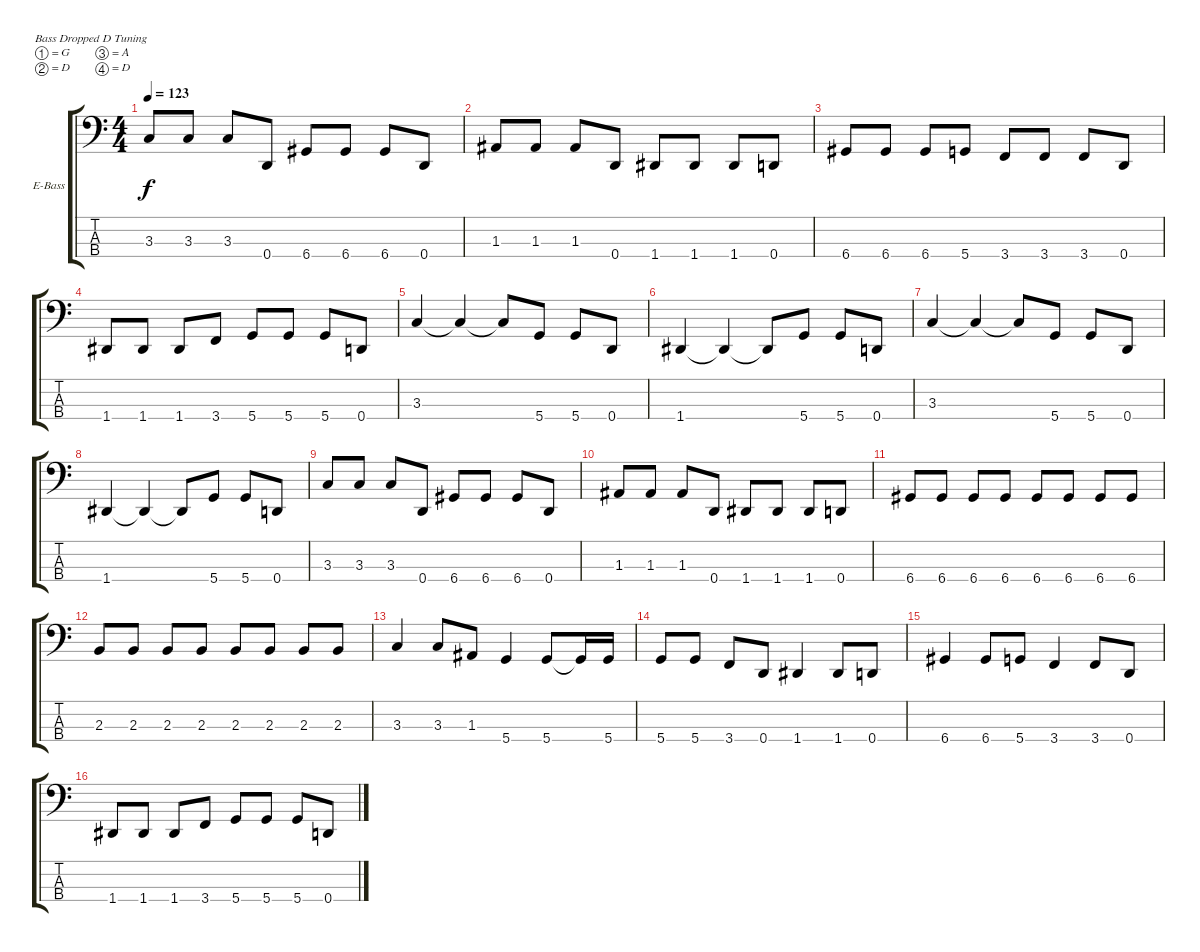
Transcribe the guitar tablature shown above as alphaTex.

\bracketExtendMode groupsimilarinstruments
\firstSystemTrackNameOrientation horizontal
\otherSystemsTrackNameOrientation horizontal
\track ("Bass" "E-Bass") {instrument electricbassfinger}
\staff {score tabs}
\tuning (G2 D2 A1 D1)
\ts (4 4)
\tempo 123
\clef f4
\ks c
3.3.8{dy f} 3.3.8 3.3.8 0.4.8 6.4.8 6.4.8 6.4.8 0.4.8 |
1.3.8 1.3.8 1.3.8 0.4.8 1.4.8 1.4.8 1.4.8 0.4.8 |
6.4.8 6.4.8 6.4.8 5.4.8 3.4.8 3.4.8 3.4.8 0.4.8 |
1.4.8 1.4.8 1.4.8 3.4.8 5.4.8 5.4.8 5.4.8 0.4.8 |
3.3.4 3.3{t}.4 3.3{t}.8 5.4.8 5.4.8 0.4.8 |
1.4.4 1.4{t}.4 1.4{t}.8 5.4.8 5.4.8 0.4.8 |
3.3.4 3.3{t}.4 3.3{t}.8 5.4.8 5.4.8 0.4.8 |
1.4.4 1.4{t}.4 1.4{t}.8 5.4.8 5.4.8 0.4.8 |
3.3.8 3.3.8 3.3.8 0.4.8 6.4.8 6.4.8 6.4.8 0.4.8 |
1.3.8 1.3.8 1.3.8 0.4.8 1.4.8 1.4.8 1.4.8 0.4.8 |
6.4.8 6.4.8 6.4.8 6.4.8 6.4.8 6.4.8 6.4.8 6.4.8 |
2.3.8 2.3.8 2.3.8 2.3.8 2.3.8 2.3.8 2.3.8 2.3.8 |
3.3.4 3.3.8 1.3.8 5.4.4 5.4.8 5.4{t}.16 5.4.16 |
5.4.8 5.4.8 3.4.8 0.4.8 1.4.4 1.4.8 0.4.8 |
6.4.4 6.4.8 5.4.8 3.4.4 3.4.8 0.4.8 |
1.4.8 1.4.8 1.4.8 3.4.8 5.4.8 5.4.8 5.4.8 0.4.8
